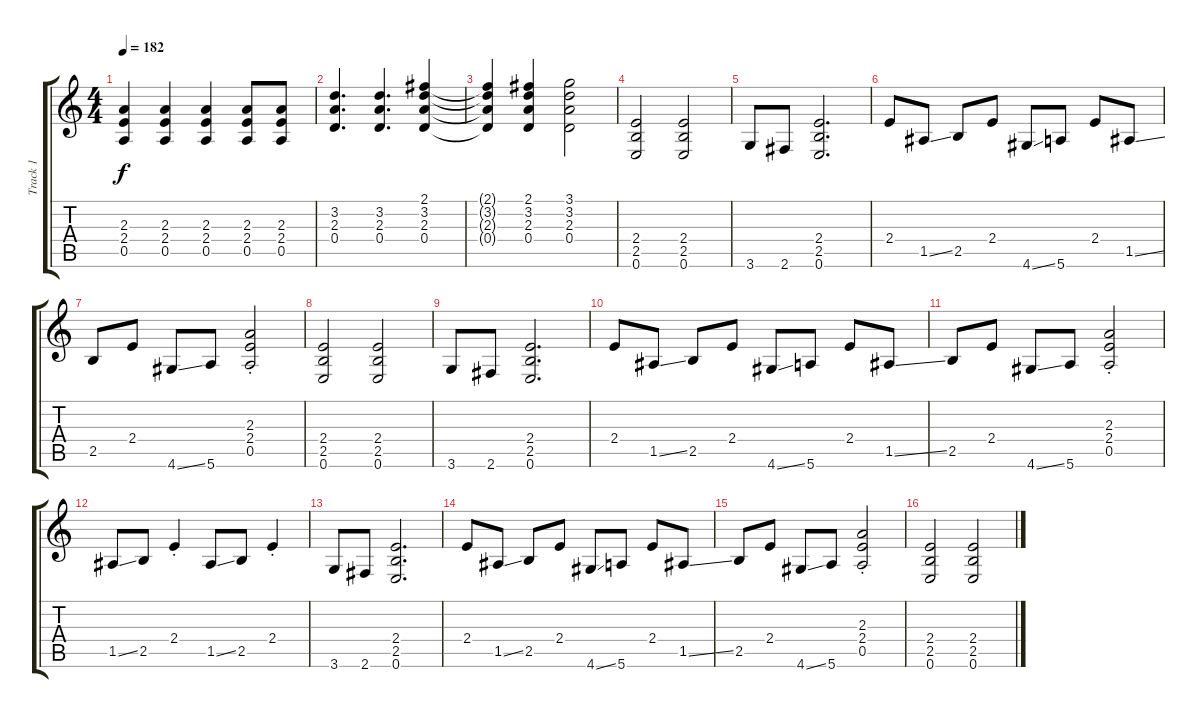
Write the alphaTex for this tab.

\track ("Track 1" "Track 1") {instrument overdrivenguitar}
\staff {score tabs}
\tuning (E4 B3 G3 D3 A2 E2) {hide}
\ts (4 4)
\tempo 182
\clef g2
\ks c
(2.3{t} 2.4{t} 0.5{t}).4{dy f} (2.3 2.4 0.5).4 (2.3 2.4 0.5).4 (2.3 2.4 0.5).8 (2.3 2.4 0.5).8 |
(3.2 2.3 0.4).4{d} (3.2 2.3 0.4).4{d} (2.1 3.2 2.3 0.4).4 |
(2.1{t} 3.2{t} 2.3{t} 0.4{t}).4 (2.1 3.2 2.3 0.4).4 (3.1 3.2 2.3 0.4).2 |
(2.4 2.5 0.6).2 (2.4 2.5 0.6).2 |
3.6.8 2.6.8 (2.4 2.5 0.6).2{d} |
2.4.8 1.5{ss}.8 2.5.8 2.4.8 4.6{ss}.8 5.6.8 2.4.8 1.5{ss}.8 |
2.5.8 2.4.8 4.6{ss}.8 5.6.8 (2.3{st} 2.4{st} 0.5{st}).2 |
(2.4 2.5 0.6).2 (2.4 2.5 0.6).2 |
3.6.8 2.6.8 (2.4 2.5 0.6).2{d} |
2.4.8 1.5{ss}.8 2.5.8 2.4.8 4.6{ss}.8 5.6.8 2.4.8 1.5{ss}.8 |
2.5.8 2.4.8 4.6{ss}.8 5.6.8 (2.3{st} 2.4{st} 0.5{st}).2 |
1.5{ss}.8 2.5.8 2.4{st}.4 1.5{ss}.8 2.5.8 2.4{st}.4 |
3.6.8 2.6.8 (2.4 2.5 0.6).2{d} |
2.4.8 1.5{ss}.8 2.5.8 2.4.8 4.6{ss}.8 5.6.8 2.4.8 1.5{ss}.8 |
2.5.8 2.4.8 4.6{ss}.8 5.6.8 (2.3{st} 2.4{st} 0.5{st}).2 |
(2.4 2.5 0.6).2 (2.4 2.5 0.6).2
